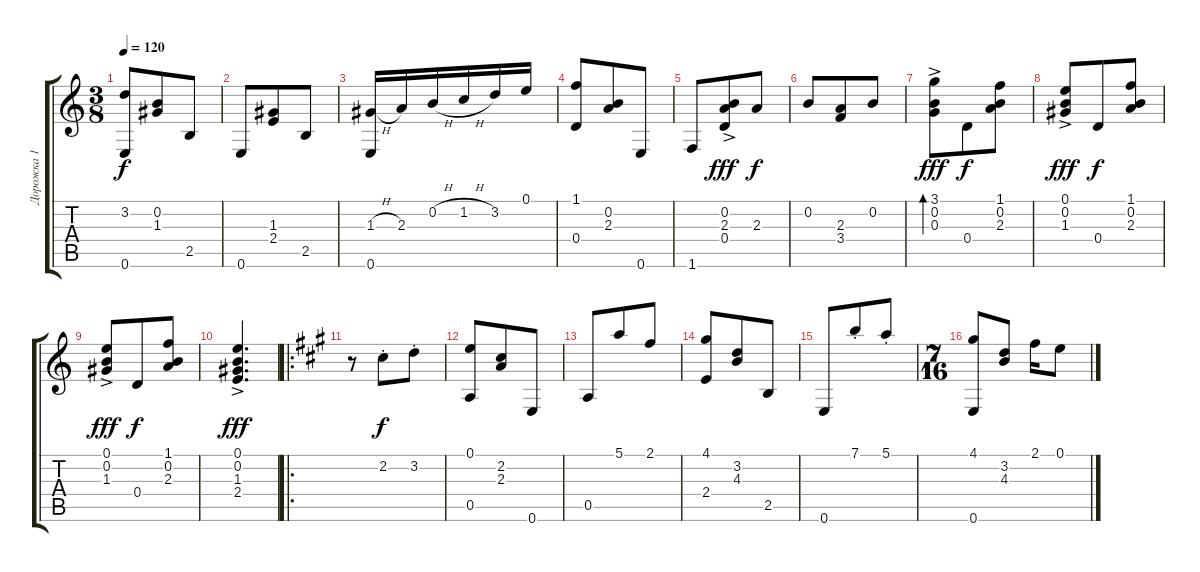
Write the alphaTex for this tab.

\track ("Дорожка 1" "Дорожка 1") {instrument acousticguitarsteel}
\staff {score tabs}
\tuning (E4 B3 G3 D3 A2 E2) {hide}
\ts (3 8)
\tempo 120
\clef g2
\ks c
(3.2 0.6).8{dy f} (0.2 1.3).8 2.5.8 |
0.6.8 (1.3 2.4).8 2.5.8 |
(1.3{h} 0.6).16 2.3.16 0.2{h}.16 1.2{h}.16 3.2.16 0.1.16 |
(1.1 0.4).8 (0.2 2.3).8 0.6.8 |
1.6.8 (0.2{ac} 2.3{ac} 0.4{ac}).8{dy fff} 2.3.8{dy f} |
0.2.8 (2.3 3.4).8 0.2.8 |
(3.1{ac} 0.2{ac} 0.3{ac}).8{bd 240 dy fff} 0.4.8{dy f} (1.1 0.2 2.3).8 |
(0.1{ac} 0.2{ac} 1.3{ac}).8{dy fff} 0.4.8{dy f} (1.1 0.2 2.3).8 |
(0.1{ac} 0.2{ac} 1.3{ac}).8{dy fff} 0.4.8{dy f} (1.1 0.2 2.3).8 |
(0.1{ac} 0.2{ac} 1.3{ac} 2.4{ac}).4{d dy fff} |
\ro
\ks a
r.8 2.2{st}.8{dy f} 3.2{st}.8 |
(0.1 0.5).8 (2.2 2.3).8 0.6.8 |
0.5.8 5.1.8 2.1.8 |
(4.1 2.4).8 (3.2 4.3).8 2.5.8 |
0.6.8 7.1{st}.8 5.1{st}.8 |
\ts (7 16)
(4.1 0.6).8 (3.2 4.3).8 2.1.16 0.1.8
